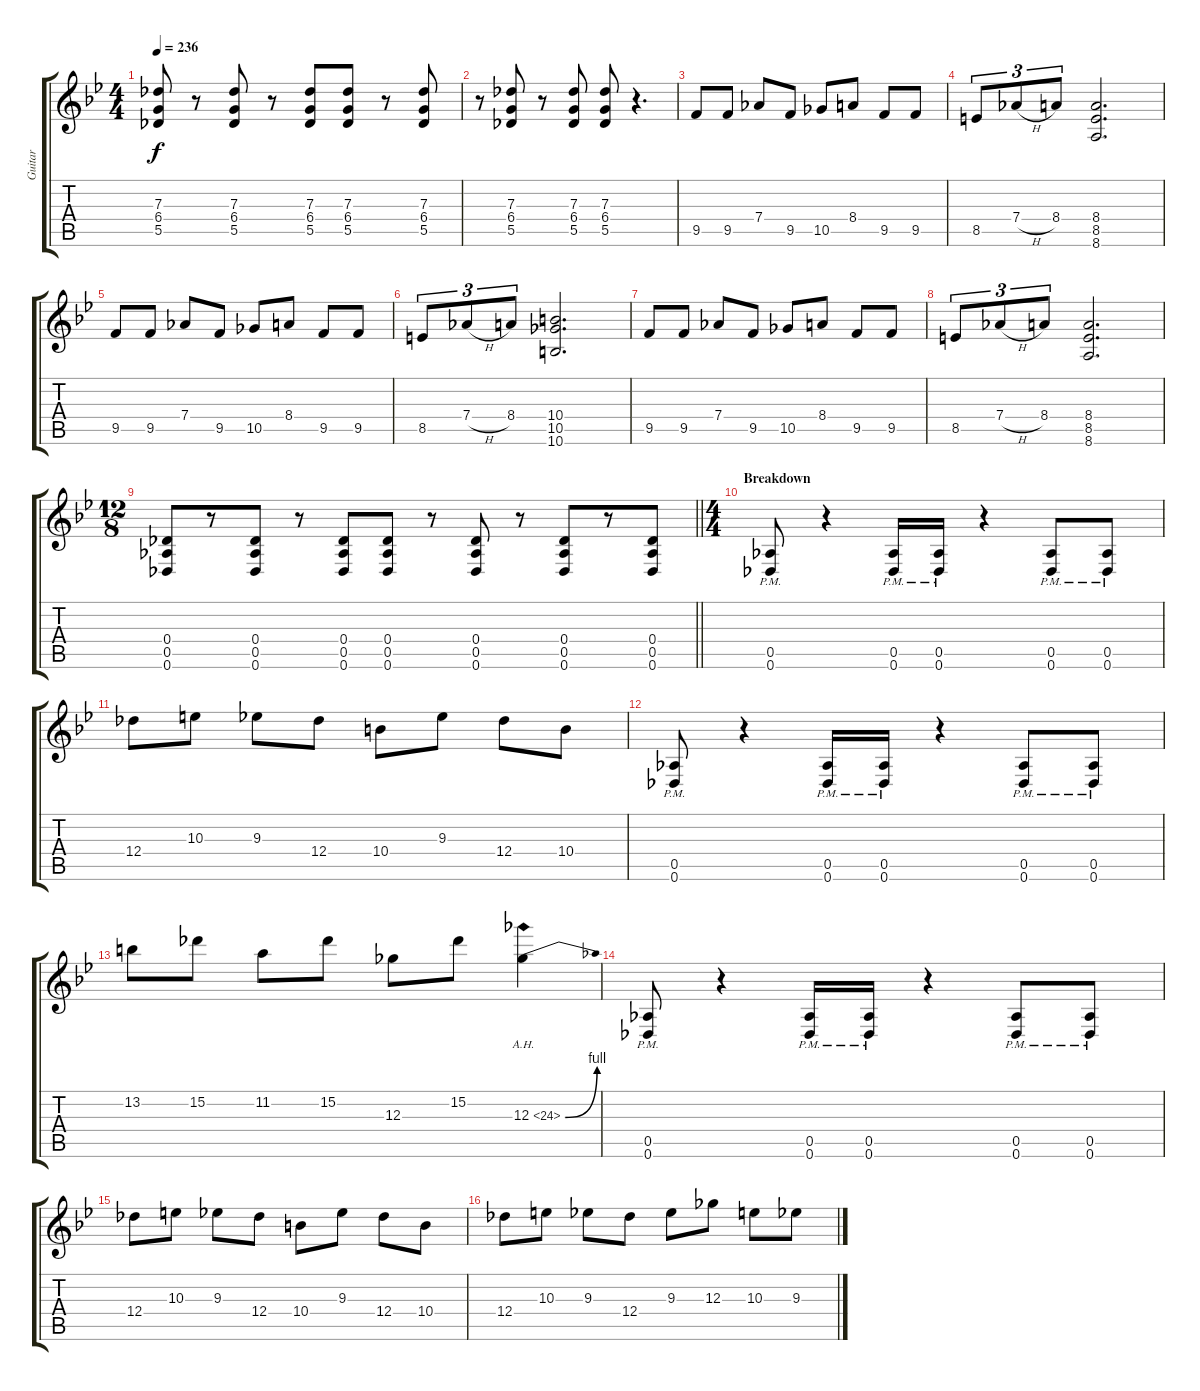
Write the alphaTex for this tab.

\track ("Guitar" "Guitar") {instrument distortionguitar}
\staff {score tabs}
\tuning (Eb4 Bb3 Gb3 Db3 Ab2 Db2) {hide}
\ts (4 4)
\tempo 236
\clef g2
\ks bb
(7.3 6.4 5.5).8{dy f} r.8 (7.3 6.4 5.5).8 r.8 (7.3 6.4 5.5).8 (7.3 6.4 5.5).8 r.8 (7.3 6.4 5.5).8 |
r.8 (7.3 6.4 5.5).8 r.8 (7.3 6.4 5.5).8 (7.3 6.4 5.5).8 r.4{d} |
9.5.8 9.5.8 7.4.8 9.5.8 10.5.8 8.4.8 9.5.8 9.5.8 |
8.5.8{tu (3 2)} 7.4{h}.8{tu (3 2)} 8.4.8{tu (3 2)} (8.4 8.5 8.6).2{d} |
9.5.8 9.5.8 7.4.8 9.5.8 10.5.8 8.4.8 9.5.8 9.5.8 |
8.5.8{tu (3 2)} 7.4{h}.8{tu (3 2)} 8.4.8{tu (3 2)} (10.4 10.5 10.6).2{d} |
9.5.8 9.5.8 7.4.8 9.5.8 10.5.8 8.4.8 9.5.8 9.5.8 |
8.5.8{tu (3 2)} 7.4{h}.8{tu (3 2)} 8.4.8{tu (3 2)} (8.4 8.5 8.6).2{d} |
\ts (12 8)
\barLineRight lightlight
(0.4 0.5 0.6).8 r.8 (0.4 0.5 0.6).8 r.8 (0.4 0.5 0.6).8 (0.4 0.5 0.6).8 r.8 (0.4 0.5 0.6).8 r.8 (0.4 0.5 0.6).8 r.8 (0.4 0.5 0.6).8 |
\ts (4 4)
\section ("" "Breakdown")
(0.5{pm} 0.6{pm}).8 r.4 (0.5{pm} 0.6{pm}).16 (0.5{pm} 0.6{pm}).16 r.4 (0.5{pm} 0.6{pm}).8 (0.5{pm} 0.6{pm}).8 |
12.4.8 10.3.8 9.3.8 12.4.8 10.4.8 9.3.8 12.4.8 10.4.8 |
(0.5{pm} 0.6{pm}).8 r.4 (0.5{pm} 0.6{pm}).16 (0.5{pm} 0.6{pm}).16 r.4 (0.5{pm} 0.6{pm}).8 (0.5{pm} 0.6{pm}).8 |
13.2.8 15.2.8 11.2.8 15.2.8 12.3.8 15.2.8 12.3{be (bend 0 0 60 4) ah 12}.4 |
(0.5{pm} 0.6{pm}).8 r.4 (0.5{pm} 0.6{pm}).16 (0.5{pm} 0.6{pm}).16 r.4 (0.5{pm} 0.6{pm}).8 (0.5{pm} 0.6{pm}).8 |
12.4.8 10.3.8 9.3.8 12.4.8 10.4.8 9.3.8 12.4.8 10.4.8 |
12.4.8 10.3.8 9.3.8 12.4.8 9.3.8 12.3.8 10.3.8 9.3.8
